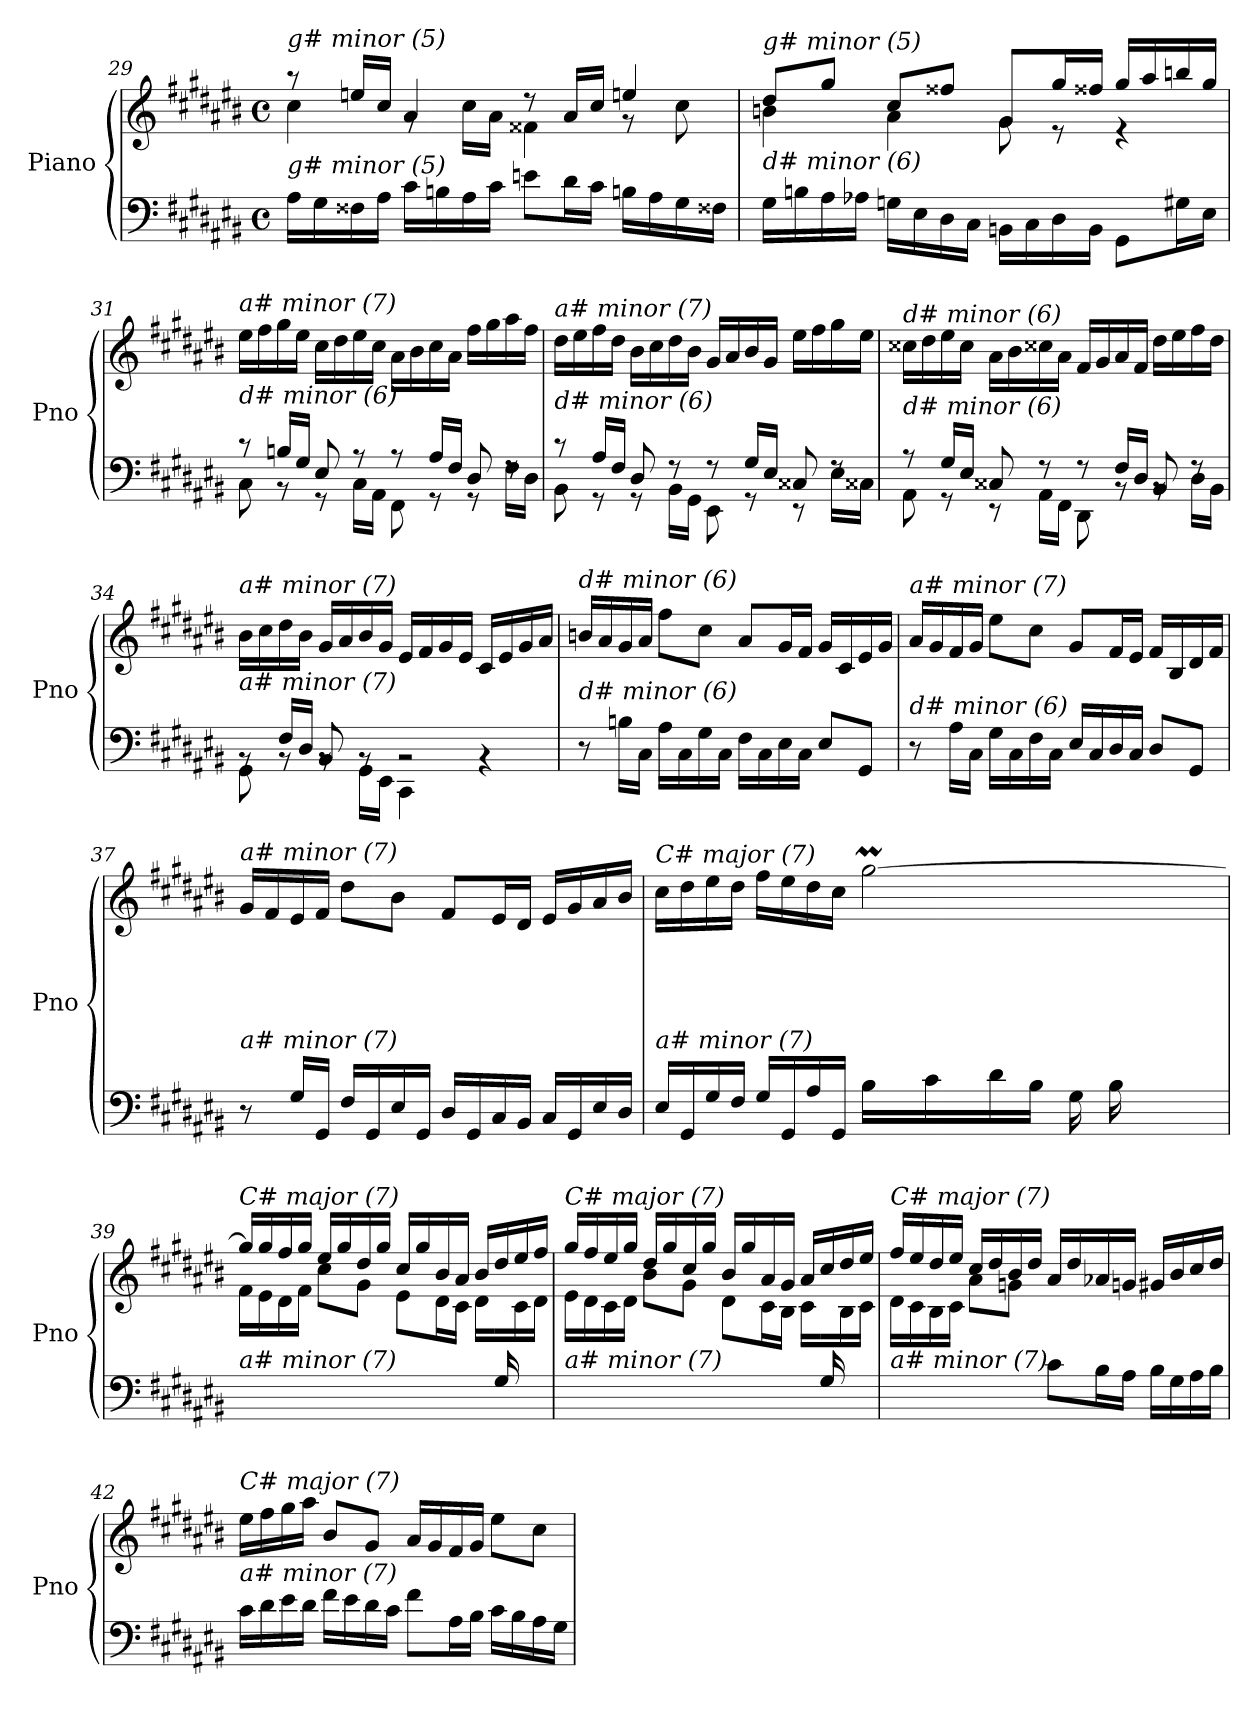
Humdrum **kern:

**kern	**kern
*part1	*part1
*staff2	*staff1
*I"Piano	*
*I'Pno	*
!!LO:LB:g=z
*clefF4	*clefG2
*k[f#c#g#d#a#e#b#]	*k[f#c#g#d#a#e#b#]
*M4/4	*M4/4
*met(c)	*met(c)
=29	=29
*	*^
!	!LO:TX:i:t=g# minor (5)	!
!LO:TX:i:t=g# minor (5)	!	!
16A#\LL	8r	4cc#\
16G#\	.	.
16F##X\	16een/LL	.
16A#\JJ	16cc#/JJ	.
16c#\LL	4a#/	8rg
16Bn\	.	.
16A#\	.	16cc#\LL
16c#\JJ	.	16a#\JJ
8en\L	8r	4f##X\
16d#\L	16a#/LL	.
16c#\JJ	16cc#/JJ	.
16Bn\LL	4een/	8r
16A#\	.	.
16G#\	.	8cc#\
16F##X\JJ	.	.
=30	=30	=30
!	!LO:TX:i:t=g# minor (5)	!
!LO:TX:i:t=d# minor (6)	!	!
16G#\LL	8dd#/L	4bn\
16Bn\	.	.
16A#\	8gg#/J	.
16A-Xi\JJ	.	.
16Gnj\LL	8cc#/L	4a#\
16E#\	.	.
16D#\	8ff##X/J	.
16C#\JJ	.	.
16BBn\LL	8g#/L	8g#\
16C#\	.	.
16D#\	16gg#/L	8r
16BB\JJ	16ff##X/JJ	.
8GG#\L	16gg#/LL	4r
.	16aa#/	.
16G#\L	16bbn/	.
16E#\JJ	16gg#/JJ	.
*	*v	*v
!!LO:PB:g=z
=31	=31
*^	*
!	!	!LO:TX:i:t=a# minor (7)
!LO:TX:i:t=d# minor (6)	!	!
8r	8C#\	16ee#\LL
.	.	16ff#\
16Bn/LL	8r	16gg#\
16G#/JJ	.	16ee#\JJ
8E#/	8r	16cc#\LL
.	.	16dd#\
8r	16C#\LL	16ee#\
.	16AA#\JJ	16cc#\JJ
8r	8FF#\	16a#\LL
.	.	16b#\
16A#/LL	8r	16cc#\
16F#/JJ	.	16a#\JJ
8D#/	8r	16ff#\LL
.	.	16gg#\
8rF	16F#\LL	16aa#\
.	16D#\JJ	16ff#\JJ
=32	=32	=32
!	!	!LO:TX:i:t=a# minor (7)
!LO:TX:i:t=d# minor (6)	!	!
8r	8BB#\	16dd#\LL
.	.	16ee#\
16A#/LL	8r	16ff#\
16F#/JJ	.	16dd#\JJ
8D#/	8r	16b#\LL
.	.	16cc#\
8r	16BB#\LL	16dd#\
.	16GG#\JJ	16b#\JJ
8r	8EE#\	16g#/LL
.	.	16a#/
16G#/LL	8r	16b#/
16E#/JJ	.	16g#/JJ
8C##X/	8r	16ee#\LL
.	.	16ff#\
8rF	16E#\LL	16gg#\
.	16C##X\JJ	16ee#\JJ
=33	=33	=33
!	!	!LO:TX:i:t=d# minor (6)
!LO:TX:i:t=d# minor (6)	!	!
8r	8AA#\	16cc##X\LL
.	.	16dd#\
16G#/LL	8r	16ee#\
16E#/JJ	.	16cc##\JJ
8C##X/	8r	16a#\LL
.	.	16b#\
8r	16AA#\LL	16cc##X\
.	16FF#\JJ	16a#\JJ
8r	8DD#\	16f#/LL
.	.	16g#/
16F#/LL	8rBB	16a#/
16D#/JJ	.	16f#/JJ
8BB#/	8rBB	16dd#\LL
.	.	16ee#\
8rF	16D#\LL	16ff#\
.	16BB#\JJ	16dd#\JJ
!!LO:LB:g=z
=34	=34	=34
!	!	!LO:TX:i:t=a# minor (7)
!LO:TX:i:t=a# minor (7)	!	!
8rBB	8GG#\	16b#\LL
.	.	16cc#\
16F#/LL	8rBB	16dd#\
16D#/JJ	.	16b#\JJ
8BB#/	8rBB	16g#/LL
.	.	16a#/
8rBB	16GG#\LL	16b#/
.	16EE#\JJ	16g#/JJ
2rBB	4CC#\	16e#/LL
.	.	16f#/
.	.	16g#/
.	.	16e#/JJ
.	4rBB	16c#/LL
.	.	16e#/
.	.	16g#/
.	.	16a#/JJ
*v	*v	*
=35	=35
!	!LO:TX:i:t=d# minor (6)
!LO:TX:i:t=d# minor (6)	!
8r	16bn/LL
.	16a#/
16Bn\LL	16g#/
16C#\JJ	16a#/JJ
16A#\LL	8ff#\L
16C#\	.
16G#\	8cc#\J
16C#\JJ	.
16F#\LL	8a#/L
16C#\	.
16E#\	16g#/L
16C#\JJ	16f#/JJ
8E#/L	16g#/LL
.	16c#/
8GG#/J	16e#/
.	16g#/JJ
=36	=36
!	!LO:TX:i:t=a# minor (7)
!LO:TX:i:t=d# minor (6)	!
8r	16a#/LL
.	16g#/
16A#\LL	16f#/
16C#\JJ	16g#/JJ
16G#\LL	8ee#\L
16C#\	.
16F#\	8cc#\J
16C#\JJ	.
16E#/LL	8g#/L
16C#/	.
16D#/	16f#/L
16C#/JJ	16e#/JJ
8D#/L	16f#/LL
.	16B#/
8GG#/J	16d#/
.	16f#/JJ
!!LO:LB:g=z
=37	=37
!	!LO:TX:i:t=a# minor (7)
!LO:TX:i:t=a# minor (7)	!
8r	16g#/LL
.	16f#/
16G#/LL	16e#/
16GG#/JJ	16f#/JJ
16F#/LL	8dd#\L
16GG#/	.
16E#/	8b#\J
16GG#/JJ	.
16D#/LL	8f#/L
16GG#/	.
16C#/	16e#/L
16BB#/JJ	16d#/JJ
16C#/LL	16e#/LL
16GG#/	16g#/
16E#/	16a#/
16D#/JJ	16b#/JJ
=38	=38
*^	*^
*	*	*	*^
!	!	!LO:TX:i:t=C# major (7)	!	!
!LO:TX:i:t=a# minor (7)	!	!	!	!
2ryy	16E#/LL	16cc#\LL	2ryy	2..ryy
.	16GG#/	16dd#\	.	.
.	16G#/	16ee#\	.	.
.	16F#/JJ	16dd#\JJ	.	.
.	16G#/LL	16ff#\LL	.	.
.	16GG#/	16ee#\	.	.
.	16A#/	16dd#\	.	.
.	16GG#/JJ	16cc#\JJ	.	.
2ryy	16B#\LL	[2gg#M\	32aa#!yy	.
.	.	.	32aa-X!iyy	.
.	16c#\	.	32ggn!jyy	.
.	.	.	32gg#!yy	.
.	16d#\	.	32aa#!yy	.
.	.	.	32gg#!yy	.
.	16B#\JJ	.	32aa#!yy	.
.	.	.	32gg#!yy	.
.	16G#\LL	.	32aa#!yy	.
.	.	.	32gg#!yy	.
.	16B#\	.	32aa#!yy	.
.	.	.	32gg#!yy	.
.	8ryy	.	32aa#!yy	16d#\
.	.	.	32gg#!yy	.
.	.	.	32aa#!yy	16e#\JJ
.	.	.	32gg#!yy	.
*v	*v	*	*	*
*	*	*v	*v
=39	=39	=39
!	!LO:TX:i:t=C# major (7)	!
!LO:TX:i:t=a# minor (7)	!	!
2ryy	16gg#/LL]	16f#\LL
.	16gg#/	16e#\
.	16ff#/	16d#\
.	16gg#/JJ	16f#\JJ
.	16ee#/LL	8cc#\L
.	16gg#/	.
.	16dd#/	8g#\J
.	16gg#/JJ	.
4ryy	16cc#/LL	8e#\L
.	16gg#/	.
.	16b#/	16d#\L
.	16a#/JJ	16c#\JJ
16ryy	16b#/LL	16d#\LL
16G#/	16dd#/	16ryy
8ryy	16ee#/	16c#\
.	16ff#/JJ	16d#\JJ
!!LO:LB:g=z	!!
=40	=40	=40
!	!LO:TX:i:t=C# major (7)	!
!LO:TX:i:t=a# minor (7)	!	!
2ryy	16gg#/LL	16e#\LL
.	16ff#/	16d#\
.	16ee#/	16c#\
.	16gg#/JJ	16d#\JJ
.	16dd#/LL	8b#\L
.	16gg#/	.
.	16cc#/	8g#\J
.	16gg#/JJ	.
4ryy	16b#/LL	8d#\L
.	16gg#/	.
.	16a#/	16c#\L
.	16g#/JJ	16B#\JJ
16ryy	16a#/LL	16c#\LL
16G#/	16cc#/	16ryy
8ryy	16dd#/	16B#\
.	16ee#/JJ	16c#\JJ
=41	=41	=41
!	!LO:TX:i:t=C# major (7)	!
!LO:TX:i:t=a# minor (7)	!	!
2ryy	16ff#/LL	16d#\LL
.	16ee#/	16c#\
.	16dd#/	16B#\
.	16ee#/JJ	16c#\JJ
.	16cc#/LL	8a#\L
.	16dd#/	.
.	16b#/	8gnj\J
.	16dd#/JJ	.
8c#\L	16a#/LL	2ryy
.	16dd#/	.
16B#\L	16a-Xi/	.
16A#\JJ	16gnj/JJ	.
16B#\LL	16g#/LL	.
16G#\	16b#/	.
16A#\	16cc#/	.
16B#\JJ	16dd#/JJ	.
*	*v	*v
=42	=42
!	!LO:TX:i:t=C# major (7)
!LO:TX:i:t=a# minor (7)	!
16c#\LL	16ee#\LL
16d#\	16ff#\
16e#\	16gg#\
16d#\JJ	16aa#\JJ
16f#\LL	8b#/L
16e#\	.
16d#\	8g#/J
16c#\JJ	.
8f#\L	16a#/LL
.	16g#/
16A#\L	16f#/
16B#\JJ	16g#/JJ
16c#\LL	8ee#\L
16B#\	.
16A#\	8cc#\J
16G#\JJ	.
=	=
*-	*-
